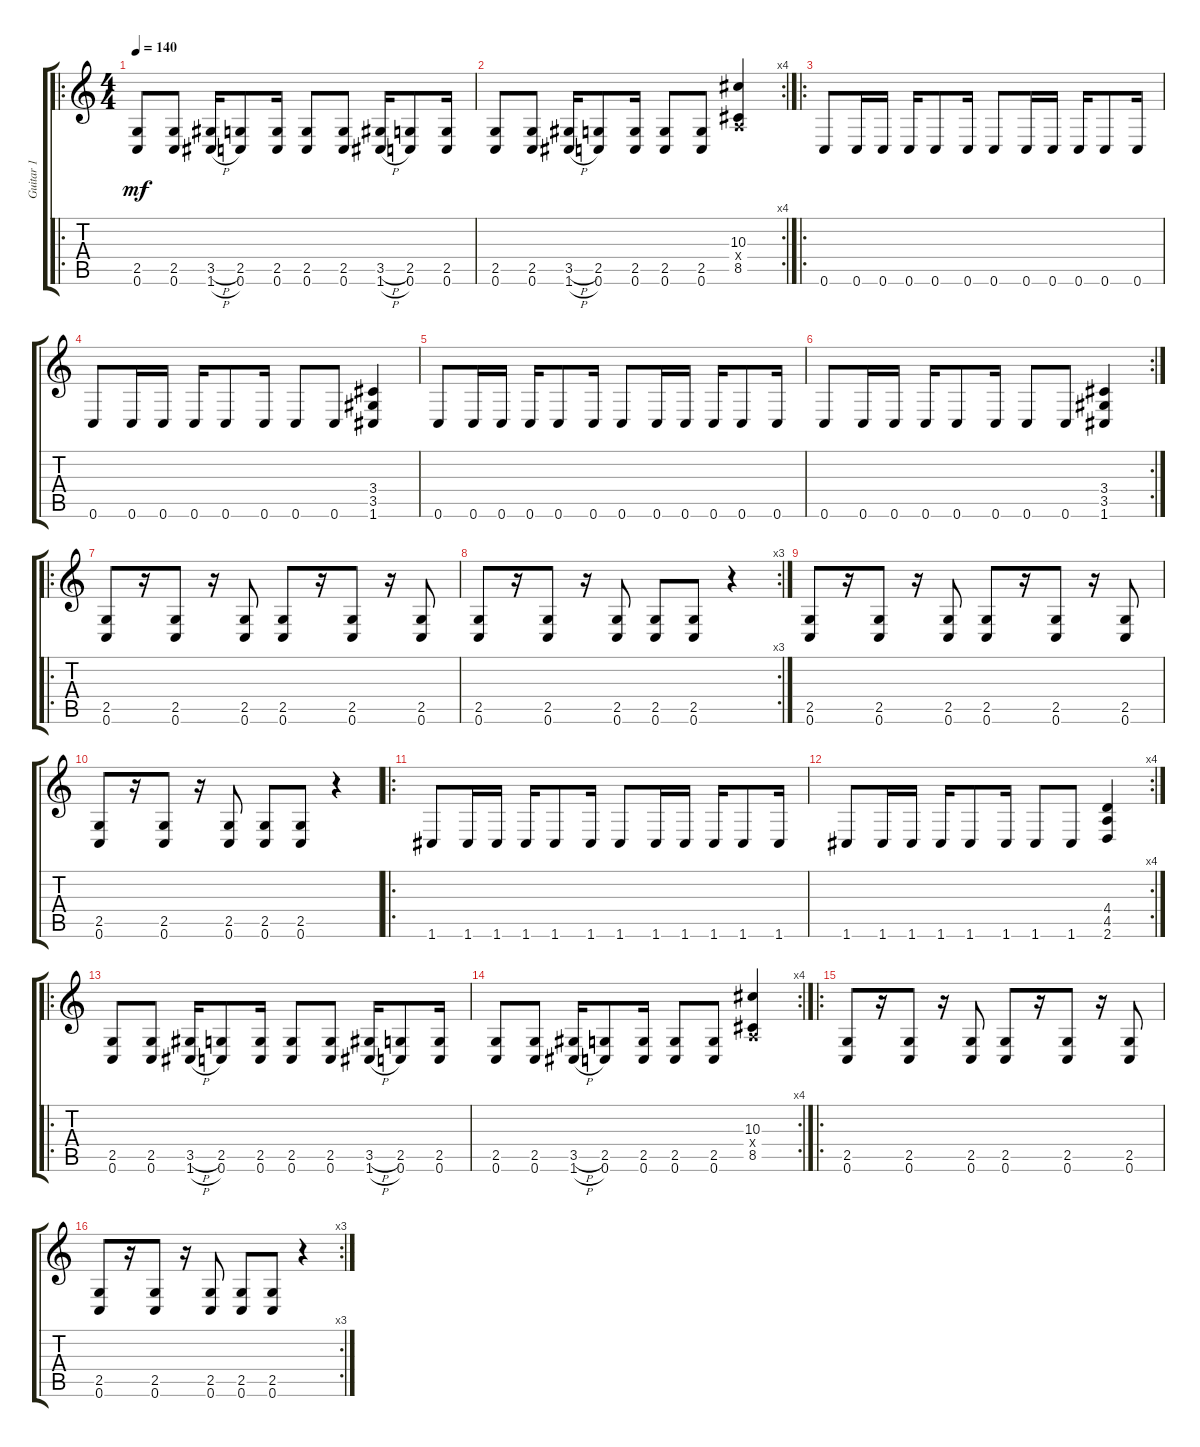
\track ("Guitar 1" "Guitar 1") {instrument overdrivenguitar}
\staff {score tabs}
\tuning (C4 G3 Eb3 Bb2 F2 C2) {hide}
\ro
\ts (4 4)
\tempo 140
\clef g2
\ks c
(2.5 0.6).8{dy mf instrument overdrivenguitar} (2.5 0.6).8 (3.5{h} 1.6{h}).16 (2.5 0.6).8 (2.5 0.6).16 (2.5 0.6).8 (2.5 0.6).8 (3.5{h} 1.6{h}).16 (2.5 0.6).8 (2.5 0.6).16 |
\rc 4
(2.5 0.6).8 (2.5 0.6).8 (3.5{h} 1.6{h}).16 (2.5 0.6).8 (2.5 0.6).16 (2.5 0.6).8 (2.5 0.6).8 (10.3 -1.4{x} 8.5).4 |
\ro
0.6.8 0.6.16 0.6.16 0.6.16 0.6.8 0.6.16 0.6.8 0.6.16 0.6.16 0.6.16 0.6.8 0.6.16 |
0.6.8 0.6.16 0.6.16 0.6.16 0.6.8 0.6.16 0.6.8 0.6.8 (3.4 3.5 1.6).4 |
0.6.8 0.6.16 0.6.16 0.6.16 0.6.8 0.6.16 0.6.8 0.6.16 0.6.16 0.6.16 0.6.8 0.6.16 |
\rc 2
0.6.8 0.6.16 0.6.16 0.6.16 0.6.8 0.6.16 0.6.8 0.6.8 (3.4 3.5 1.6).4 |
\ro
(2.5 0.6).8 r.16 (2.5 0.6).8 r.16 (2.5 0.6).8 (2.5 0.6).8 r.16 (2.5 0.6).8 r.16 (2.5 0.6).8 |
\rc 3
(2.5 0.6).8 r.16 (2.5 0.6).8 r.16 (2.5 0.6).8 (2.5 0.6).8 (2.5 0.6).8 r.4 |
(2.5 0.6).8 r.16 (2.5 0.6).8 r.16 (2.5 0.6).8 (2.5 0.6).8 r.16 (2.5 0.6).8 r.16 (2.5 0.6).8 |
(2.5 0.6).8 r.16 (2.5 0.6).8 r.16 (2.5 0.6).8 (2.5 0.6).8 (2.5 0.6).8 r.4 |
\ro
1.6.8 1.6.16 1.6.16 1.6.16 1.6.8 1.6.16 1.6.8 1.6.16 1.6.16 1.6.16 1.6.8 1.6.16 |
\rc 4
1.6.8 1.6.16 1.6.16 1.6.16 1.6.8 1.6.16 1.6.8 1.6.8 (4.4 4.5 2.6).4 |
\ro
(2.5 0.6).8 (2.5 0.6).8 (3.5{h} 1.6{h}).16 (2.5 0.6).8 (2.5 0.6).16 (2.5 0.6).8 (2.5 0.6).8 (3.5{h} 1.6{h}).16 (2.5 0.6).8 (2.5 0.6).16 |
\rc 4
(2.5 0.6).8 (2.5 0.6).8 (3.5{h} 1.6{h}).16 (2.5 0.6).8 (2.5 0.6).16 (2.5 0.6).8 (2.5 0.6).8 (10.3 -1.4{x} 8.5).4 |
\ro
(2.5 0.6).8 r.16 (2.5 0.6).8 r.16 (2.5 0.6).8 (2.5 0.6).8 r.16 (2.5 0.6).8 r.16 (2.5 0.6).8 |
\rc 3
(2.5 0.6).8 r.16 (2.5 0.6).8 r.16 (2.5 0.6).8 (2.5 0.6).8 (2.5 0.6).8 r.4
